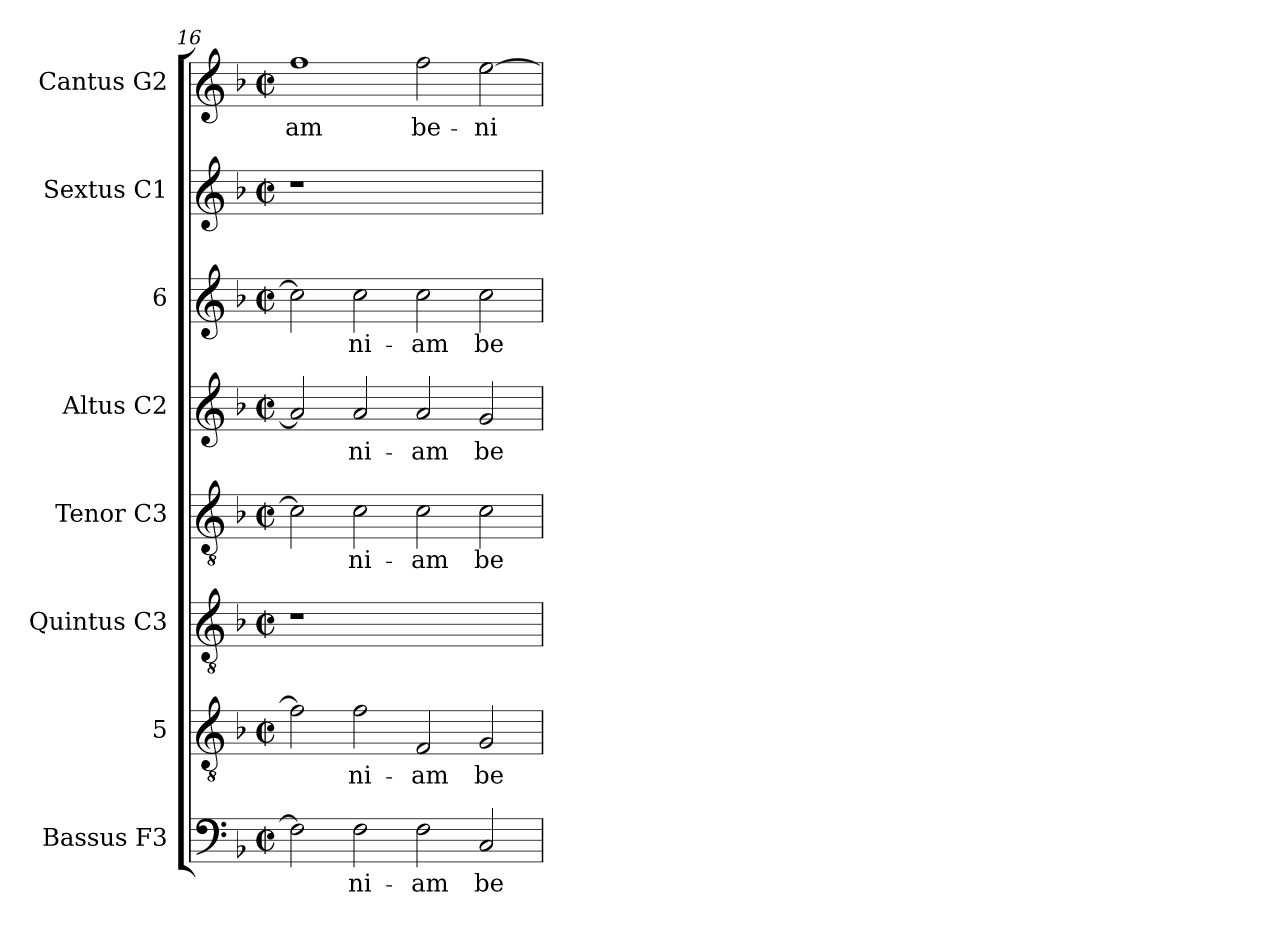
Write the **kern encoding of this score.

**kern	**text	**kern	**text	**kern	**kern	**text	**kern	**text	**kern	**text	**kern	**kern	**text
*part8	*part8	*part7	*part7	*part6	*part5	*part5	*part4	*part4	*part3	*part3	*part2	*part1	*part1
*staff8	*staff8	*staff7	*staff7	*staff6	*staff5	*staff5	*staff4	*staff4	*staff3	*staff3	*staff2	*staff1	*staff1
*I"Bassus  F3	*	*I"5	*	*I"Quintus  C3	*I"Tenor  C3	*	*I"Altus  C2	*	*I"6	*	*I"Sextus  C1	*I"Cantus  G2	*
*I'B	*	*	*	*	*I'T	*	*I'A	*	*	*	*	*I'C	*
!!LO:PB:g=z
*clefF4	*	*clefGv2	*	*clefGv2	*clefGv2	*	*clefG2	*	*clefG2	*	*clefG2	*clefG2	*
*k[b-]	*	*k[b-]	*	*k[b-]	*k[b-]	*	*k[b-]	*	*k[b-]	*	*k[b-]	*k[b-]	*
*F:	*	*F:	*	*F:	*F:	*	*F:	*	*F:	*	*F:	*F:	*
*M2/2	*	*M2/2	*	*M2/2	*M2/2	*	*M2/2	*	*M2/2	*	*M2/2	*M2/2	*
*met(c|)	*	*met(c|)	*	*met(c|)	*met(c|)	*	*met(c|)	*	*met(c|)	*	*met(c|)	*met(c|)	*
=16	=16	=16	=16	=16	=16	=16	=16	=16	=16	=16	=16	=16	=16
!	!LO:LY:b:rj	!	!LO:LY:b:rj	!	!	!LO:LY:b:rj	!	!LO:LY:b:rj	!	!LO:LY:b:rj	!	!	!LO:LY:b:cj
2F\]	--	2f\]	--	1r	2c\]	--	2a/]	--	2cc\]	--	1r	1ff	-am
!	!LO:LY:b:rj	!	!LO:LY:b:rj	!	!	!LO:LY:b:rj	!	!LO:LY:b:rj	!	!LO:LY:b:rj	!	!	!
2F\	-ni-	2f\	-ni-	.	2c\	-ni-	2a/	-ni-	2cc\	-ni-	.	.	.
!	!LO:LY:b:rj	!	!LO:LY:b:rj	!	!	!LO:LY:b:rj	!	!LO:LY:b:rj	!	!LO:LY:b:rj	!	!	!LO:LY:b:cj
2F\	-am	2F/	-am	1ryy	2c\	-am	2a/	-am	2cc\	-am	1ryy	2ff\	be-
!	!LO:LY:b:rj	!	!LO:LY:b:rj	!	!	!LO:LY:b:rj	!	!LO:LY:b:rj	!	!LO:LY:b:rj	!	!	!LO:LY:b:cj
2C/	be-	2G/	be-	.	2c\	be-	2g/	be-	2cc\	be-	.	[>2ee\	-ni-
=	=	=	=	=	=	=	=	=	=	=	=	=	=
*-	*-	*-	*-	*-	*-	*-	*-	*-	*-	*-	*-	*-	*-
